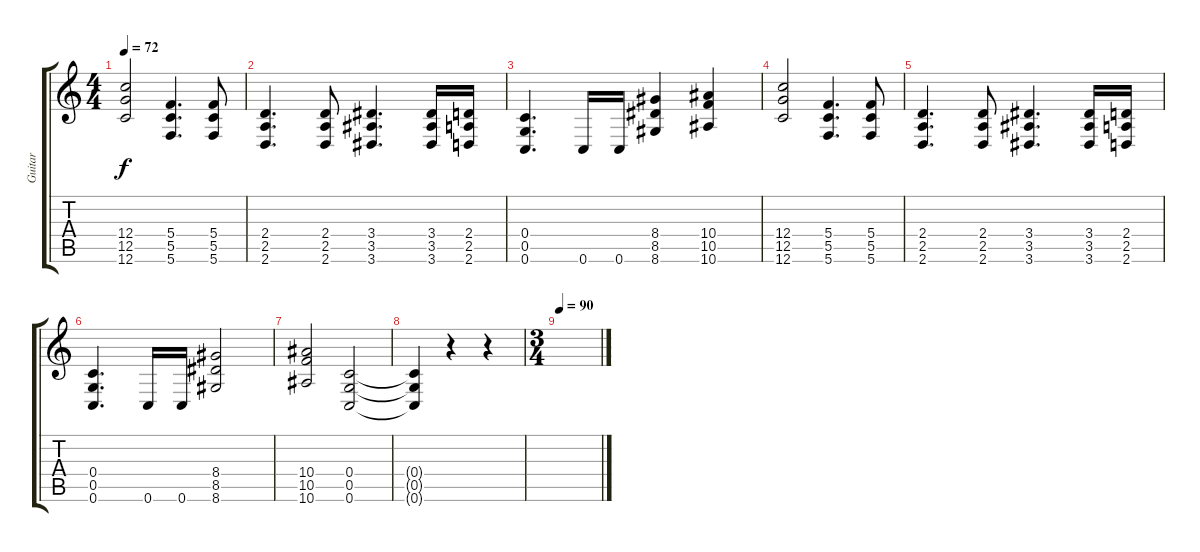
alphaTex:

\track ("Guitar" "Guitar") {instrument distortionguitar}
\staff {score tabs}
\tuning (D4 A3 F3 C3 G2 C2) {hide}
\ts (4 4)
\tempo 72
\clef g2
\ks c
(12.4 12.5 12.6).2{dy f} (5.4 5.5 5.6).4{d} (5.4 5.5 5.6).8 |
(2.4 2.5 2.6).4{d} (2.4 2.5 2.6).8 (3.4 3.5 3.6).4{d} (3.4 3.5 3.6).16 (2.4 2.5 2.6).16 |
(0.4 0.5 0.6).4{d} 0.6.16 0.6.16 (8.4 8.5 8.6).4 (10.4 10.5 10.6).4 |
(12.4 12.5 12.6).2 (5.4 5.5 5.6).4{d} (5.4 5.5 5.6).8 |
(2.4 2.5 2.6).4{d} (2.4 2.5 2.6).8 (3.4 3.5 3.6).4{d} (3.4 3.5 3.6).16 (2.4 2.5 2.6).16 |
(0.4 0.5 0.6).4{d} 0.6.16 0.6.16 (8.4 8.5 8.6).2 |
(10.4 10.5 10.6).2 (0.4 0.5 0.6).2 |
(0.4{t} 0.5{t} 0.6{t}).4 r.4 r.4 |
\ts (3 4)
\tempo 90
